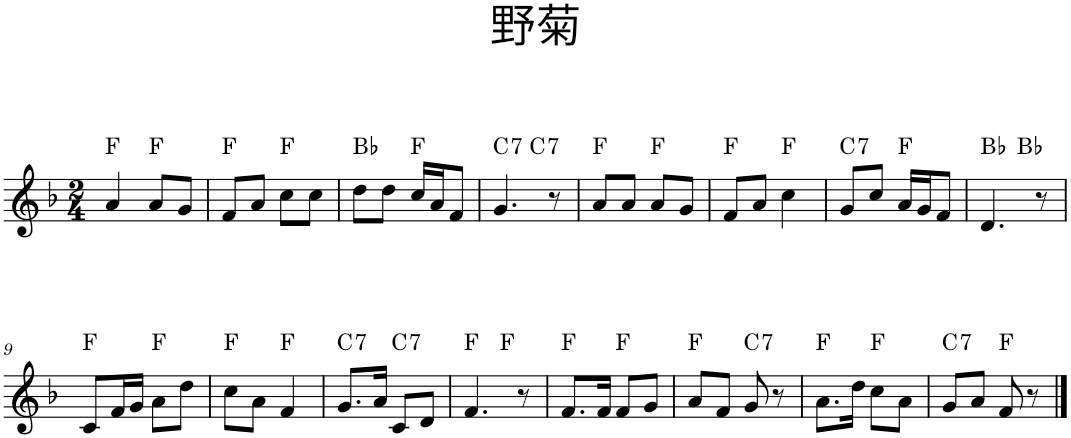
**kern	**harte
*part1	*part1
*staff1	*
*I"Piano	*
*I'Pno.	*
*clefG2	*
*k[b-]	*
*M2/4	*
=1	=1
4a/	F:maj
8a/L	F:maj
8g/J	.
=2	=2
8f/L	F:maj
8a/J	.
8cc\L	F:maj
8cc\J	.
=3	=3
8dd\L	Bb:maj
8dd\J	.
16cc/LL	F:maj
16a/J	.
8f/J	.
=4	=4
!	!LO:H:kt=7
*^	*
4.g/	4ryy	C:7
!	!	!LO:H:kt=7
.	4ryy	C:7
8r	.	.
*v	*v	*
=5	=5
8a/L	F:maj
8a/J	.
8a/L	F:maj
8g/J	.
=6	=6
8f/L	F:maj
8a/J	.
4cc\	F:maj
=7	=7
!	!LO:H:kt=7
8g/L	C:7
8cc/J	.
16a/LL	F:maj
16g/J	.
8f/J	.
=8	=8
*^	*
4.d/	4ryy	Bb:maj
.	4ryy	Bb:maj
8r	.	.
*v	*v	*
!!LO:LB:g=z
=9	=9
8c/L	F:maj
16f/L	.
16g/JJ	.
8a\L	F:maj
8dd\J	.
=10	=10
8cc\L	F:maj
8a\J	.
4f/	F:maj
=11	=11
!	!LO:H:kt=7
8.g/L	C:7
16a/Jk	.
!	!LO:H:kt=7
8c/L	C:7
8d/J	.
=12	=12
*^	*
4.f/	4ryy	F:maj
.	4ryy	F:maj
8r	.	.
*v	*v	*
=13	=13
8.f/L	F:maj
16f/Jk	.
8f/L	F:maj
8g/J	.
=14	=14
8a/L	F:maj
8f/J	.
!	!LO:H:kt=7
8g/	C:7
8r	.
=15	=15
8.a\L	F:maj
16dd\Jk	.
8cc\L	F:maj
8a\J	.
=16	=16
!	!LO:H:kt=7
8g/L	C:7
8a/J	.
8f/	F:maj
8r	.
==	==
*-	*-
